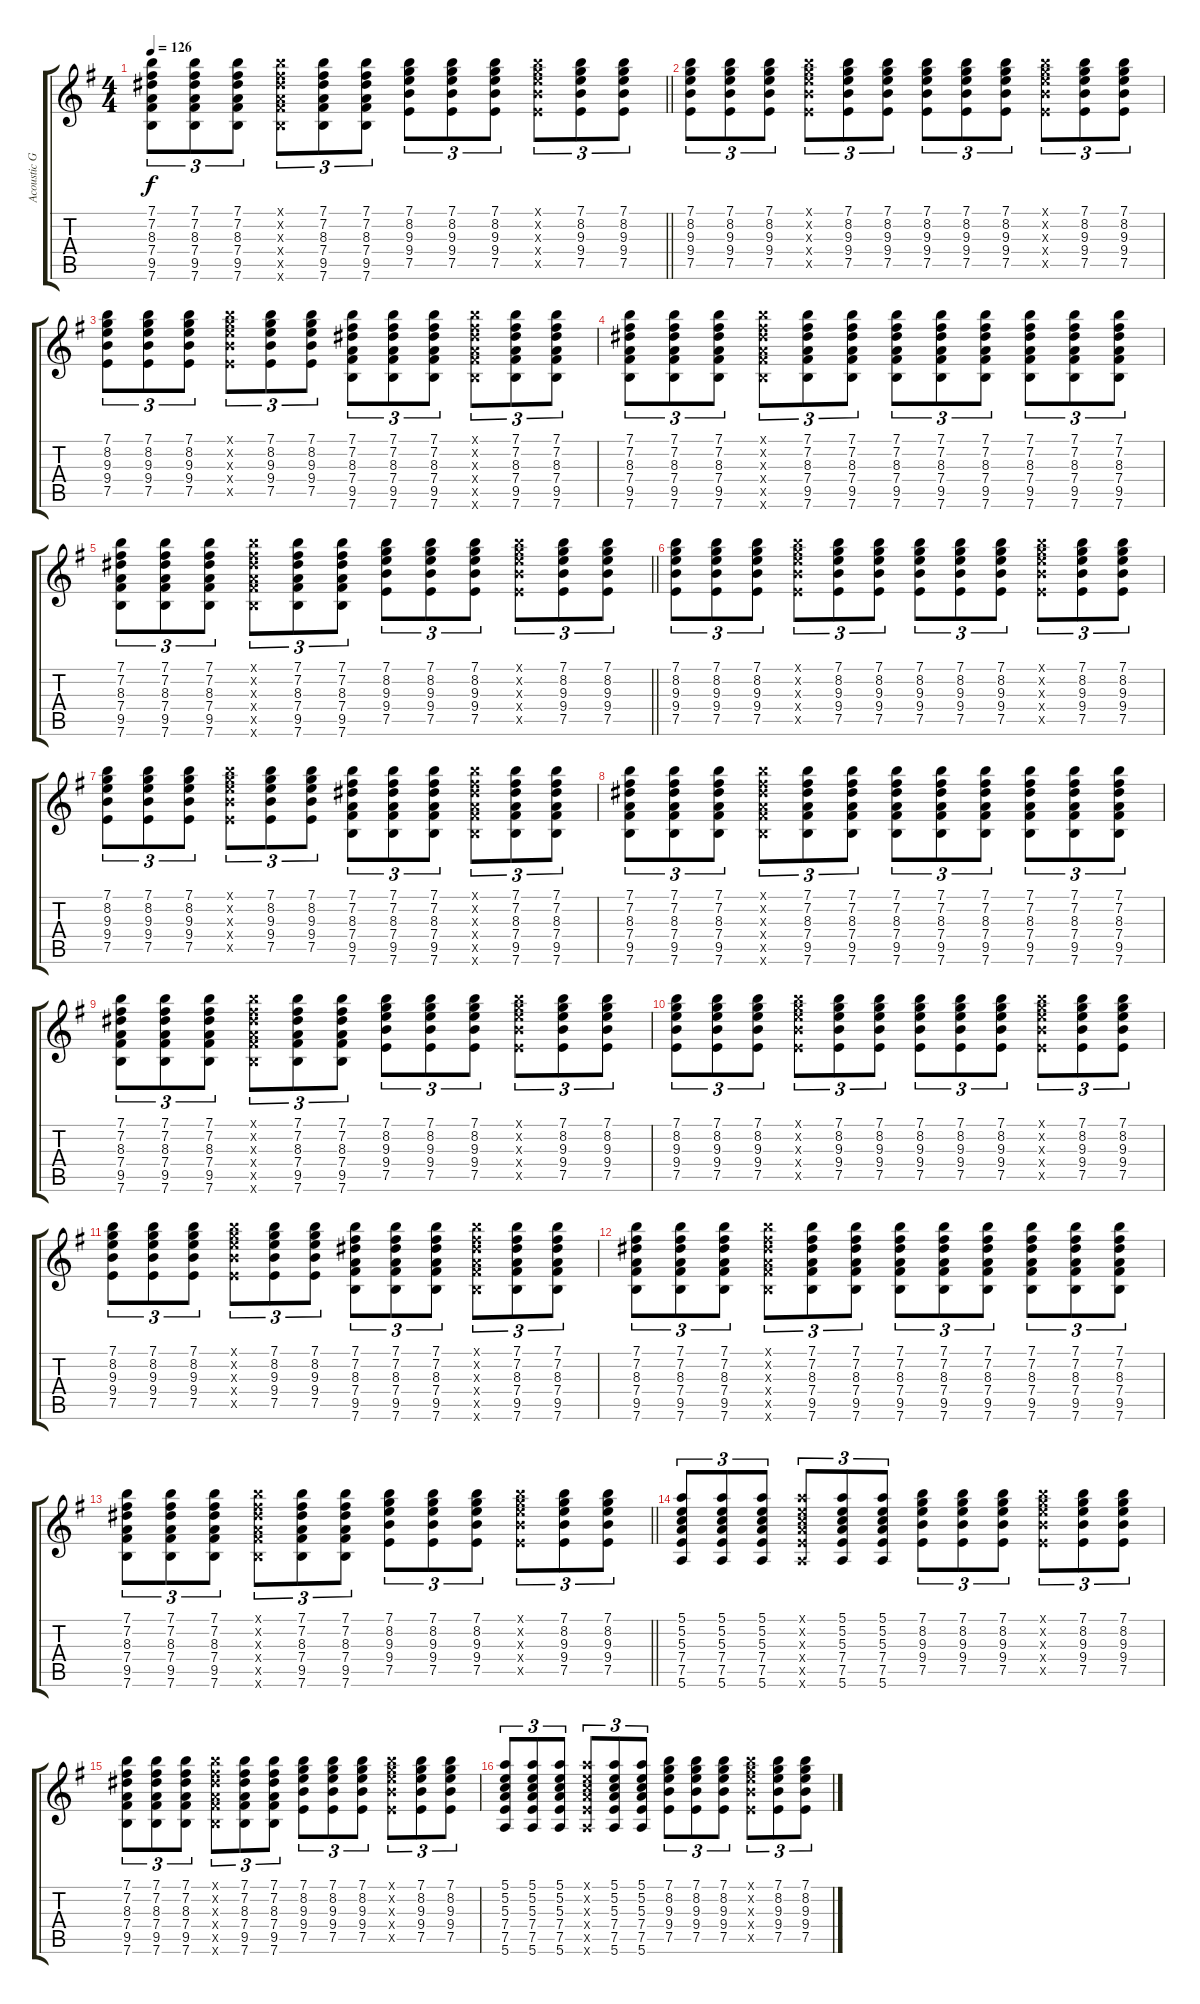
\track ("Acoustic Guitar" "Acoustic G") {instrument acousticguitarnylon}
\staff {score tabs}
\tuning (E4 B3 G3 D3 A2 E2) {hide}
\ts (4 4)
\tempo 126
\clef g2
\barLineRight lightlight
\ks g
(7.1 7.2 8.3 7.4 9.5 7.6).8{tu (3 2) dy f} (7.1 7.2 8.3 7.4 9.5 7.6).8{tu (3 2)} (7.1 7.2 8.3 7.4 9.5 7.6).8{tu (3 2)} (7.1{x} 7.2{x} 8.3{x} 7.4{x} 9.5{x} 7.6{x}).8{tu (3 2)} (7.1 7.2 8.3 7.4 9.5 7.6).8{tu (3 2)} (7.1 7.2 8.3 7.4 9.5 7.6).8{tu (3 2)} (7.1 8.2 9.3 9.4 7.5).8{tu (3 2)} (7.1 8.2 9.3 9.4 7.5).8{tu (3 2)} (7.1 8.2 9.3 9.4 7.5).8{tu (3 2)} (7.1{x} 8.2{x} 9.3{x} 9.4{x} 7.5{x}).8{tu (3 2)} (7.1 8.2 9.3 9.4 7.5).8{tu (3 2)} (7.1 8.2 9.3 9.4 7.5).8{tu (3 2)} |
(7.1 8.2 9.3 9.4 7.5).8{tu (3 2)} (7.1 8.2 9.3 9.4 7.5).8{tu (3 2)} (7.1 8.2 9.3 9.4 7.5).8{tu (3 2)} (7.1{x} 8.2{x} 9.3{x} 9.4{x} 7.5{x}).8{tu (3 2)} (7.1 8.2 9.3 9.4 7.5).8{tu (3 2)} (7.1 8.2 9.3 9.4 7.5).8{tu (3 2)} (7.1 8.2 9.3 9.4 7.5).8{tu (3 2)} (7.1 8.2 9.3 9.4 7.5).8{tu (3 2)} (7.1 8.2 9.3 9.4 7.5).8{tu (3 2)} (7.1{x} 8.2{x} 9.3{x} 9.4{x} 7.5{x}).8{tu (3 2)} (7.1 8.2 9.3 9.4 7.5).8{tu (3 2)} (7.1 8.2 9.3 9.4 7.5).8{tu (3 2)} |
(7.1 8.2 9.3 9.4 7.5).8{tu (3 2)} (7.1 8.2 9.3 9.4 7.5).8{tu (3 2)} (7.1 8.2 9.3 9.4 7.5).8{tu (3 2)} (7.1{x} 8.2{x} 9.3{x} 9.4{x} 7.5{x}).8{tu (3 2)} (7.1 8.2 9.3 9.4 7.5).8{tu (3 2)} (7.1 8.2 9.3 9.4 7.5).8{tu (3 2)} (7.1 7.2 8.3 7.4 9.5 7.6).8{tu (3 2)} (7.1 7.2 8.3 7.4 9.5 7.6).8{tu (3 2)} (7.1 7.2 8.3 7.4 9.5 7.6).8{tu (3 2)} (7.1{x} 7.2{x} 8.3{x} 7.4{x} 9.5{x} 7.6{x}).8{tu (3 2)} (7.1 7.2 8.3 7.4 9.5 7.6).8{tu (3 2)} (7.1 7.2 8.3 7.4 9.5 7.6).8{tu (3 2)} |
(7.1 7.2 8.3 7.4 9.5 7.6).8{tu (3 2)} (7.1 7.2 8.3 7.4 9.5 7.6).8{tu (3 2)} (7.1 7.2 8.3 7.4 9.5 7.6).8{tu (3 2)} (7.1{x} 7.2{x} 8.3{x} 7.4{x} 9.5{x} 7.6{x}).8{tu (3 2)} (7.1 7.2 8.3 7.4 9.5 7.6).8{tu (3 2)} (7.1 7.2 8.3 7.4 9.5 7.6).8{tu (3 2)} (7.1 7.2 8.3 7.4 9.5 7.6).8{tu (3 2)} (7.1 7.2 8.3 7.4 9.5 7.6).8{tu (3 2)} (7.1 7.2 8.3 7.4 9.5 7.6).8{tu (3 2)} (7.1 7.2 8.3 7.4 9.5 7.6).8{tu (3 2)} (7.1 7.2 8.3 7.4 9.5 7.6).8{tu (3 2)} (7.1 7.2 8.3 7.4 9.5 7.6).8{tu (3 2)} |
\barLineRight lightlight
(7.1 7.2 8.3 7.4 9.5 7.6).8{tu (3 2)} (7.1 7.2 8.3 7.4 9.5 7.6).8{tu (3 2)} (7.1 7.2 8.3 7.4 9.5 7.6).8{tu (3 2)} (7.1{x} 7.2{x} 8.3{x} 7.4{x} 9.5{x} 7.6{x}).8{tu (3 2)} (7.1 7.2 8.3 7.4 9.5 7.6).8{tu (3 2)} (7.1 7.2 8.3 7.4 9.5 7.6).8{tu (3 2)} (7.1 8.2 9.3 9.4 7.5).8{tu (3 2)} (7.1 8.2 9.3 9.4 7.5).8{tu (3 2)} (7.1 8.2 9.3 9.4 7.5).8{tu (3 2)} (7.1{x} 8.2{x} 9.3{x} 9.4{x} 7.5{x}).8{tu (3 2)} (7.1 8.2 9.3 9.4 7.5).8{tu (3 2)} (7.1 8.2 9.3 9.4 7.5).8{tu (3 2)} |
(7.1 8.2 9.3 9.4 7.5).8{tu (3 2)} (7.1 8.2 9.3 9.4 7.5).8{tu (3 2)} (7.1 8.2 9.3 9.4 7.5).8{tu (3 2)} (7.1{x} 8.2{x} 9.3{x} 9.4{x} 7.5{x}).8{tu (3 2)} (7.1 8.2 9.3 9.4 7.5).8{tu (3 2)} (7.1 8.2 9.3 9.4 7.5).8{tu (3 2)} (7.1 8.2 9.3 9.4 7.5).8{tu (3 2)} (7.1 8.2 9.3 9.4 7.5).8{tu (3 2)} (7.1 8.2 9.3 9.4 7.5).8{tu (3 2)} (7.1{x} 8.2{x} 9.3{x} 9.4{x} 7.5{x}).8{tu (3 2)} (7.1 8.2 9.3 9.4 7.5).8{tu (3 2)} (7.1 8.2 9.3 9.4 7.5).8{tu (3 2)} |
(7.1 8.2 9.3 9.4 7.5).8{tu (3 2)} (7.1 8.2 9.3 9.4 7.5).8{tu (3 2)} (7.1 8.2 9.3 9.4 7.5).8{tu (3 2)} (7.1{x} 8.2{x} 9.3{x} 9.4{x} 7.5{x}).8{tu (3 2)} (7.1 8.2 9.3 9.4 7.5).8{tu (3 2)} (7.1 8.2 9.3 9.4 7.5).8{tu (3 2)} (7.1 7.2 8.3 7.4 9.5 7.6).8{tu (3 2)} (7.1 7.2 8.3 7.4 9.5 7.6).8{tu (3 2)} (7.1 7.2 8.3 7.4 9.5 7.6).8{tu (3 2)} (7.1{x} 7.2{x} 8.3{x} 7.4{x} 9.5{x} 7.6{x}).8{tu (3 2)} (7.1 7.2 8.3 7.4 9.5 7.6).8{tu (3 2)} (7.1 7.2 8.3 7.4 9.5 7.6).8{tu (3 2)} |
(7.1 7.2 8.3 7.4 9.5 7.6).8{tu (3 2)} (7.1 7.2 8.3 7.4 9.5 7.6).8{tu (3 2)} (7.1 7.2 8.3 7.4 9.5 7.6).8{tu (3 2)} (7.1{x} 7.2{x} 8.3{x} 7.4{x} 9.5{x} 7.6{x}).8{tu (3 2)} (7.1 7.2 8.3 7.4 9.5 7.6).8{tu (3 2)} (7.1 7.2 8.3 7.4 9.5 7.6).8{tu (3 2)} (7.1 7.2 8.3 7.4 9.5 7.6).8{tu (3 2)} (7.1 7.2 8.3 7.4 9.5 7.6).8{tu (3 2)} (7.1 7.2 8.3 7.4 9.5 7.6).8{tu (3 2)} (7.1 7.2 8.3 7.4 9.5 7.6).8{tu (3 2)} (7.1 7.2 8.3 7.4 9.5 7.6).8{tu (3 2)} (7.1 7.2 8.3 7.4 9.5 7.6).8{tu (3 2)} |
(7.1 7.2 8.3 7.4 9.5 7.6).8{tu (3 2)} (7.1 7.2 8.3 7.4 9.5 7.6).8{tu (3 2)} (7.1 7.2 8.3 7.4 9.5 7.6).8{tu (3 2)} (7.1{x} 7.2{x} 8.3{x} 7.4{x} 9.5{x} 7.6{x}).8{tu (3 2)} (7.1 7.2 8.3 7.4 9.5 7.6).8{tu (3 2)} (7.1 7.2 8.3 7.4 9.5 7.6).8{tu (3 2)} (7.1 8.2 9.3 9.4 7.5).8{tu (3 2)} (7.1 8.2 9.3 9.4 7.5).8{tu (3 2)} (7.1 8.2 9.3 9.4 7.5).8{tu (3 2)} (7.1{x} 8.2{x} 9.3{x} 9.4{x} 7.5{x}).8{tu (3 2)} (7.1 8.2 9.3 9.4 7.5).8{tu (3 2)} (7.1 8.2 9.3 9.4 7.5).8{tu (3 2)} |
(7.1 8.2 9.3 9.4 7.5).8{tu (3 2)} (7.1 8.2 9.3 9.4 7.5).8{tu (3 2)} (7.1 8.2 9.3 9.4 7.5).8{tu (3 2)} (7.1{x} 8.2{x} 9.3{x} 9.4{x} 7.5{x}).8{tu (3 2)} (7.1 8.2 9.3 9.4 7.5).8{tu (3 2)} (7.1 8.2 9.3 9.4 7.5).8{tu (3 2)} (7.1 8.2 9.3 9.4 7.5).8{tu (3 2)} (7.1 8.2 9.3 9.4 7.5).8{tu (3 2)} (7.1 8.2 9.3 9.4 7.5).8{tu (3 2)} (7.1{x} 8.2{x} 9.3{x} 9.4{x} 7.5{x}).8{tu (3 2)} (7.1 8.2 9.3 9.4 7.5).8{tu (3 2)} (7.1 8.2 9.3 9.4 7.5).8{tu (3 2)} |
(7.1 8.2 9.3 9.4 7.5).8{tu (3 2)} (7.1 8.2 9.3 9.4 7.5).8{tu (3 2)} (7.1 8.2 9.3 9.4 7.5).8{tu (3 2)} (7.1{x} 8.2{x} 9.3{x} 9.4{x} 7.5{x}).8{tu (3 2)} (7.1 8.2 9.3 9.4 7.5).8{tu (3 2)} (7.1 8.2 9.3 9.4 7.5).8{tu (3 2)} (7.1 7.2 8.3 7.4 9.5 7.6).8{tu (3 2)} (7.1 7.2 8.3 7.4 9.5 7.6).8{tu (3 2)} (7.1 7.2 8.3 7.4 9.5 7.6).8{tu (3 2)} (7.1{x} 7.2{x} 8.3{x} 7.4{x} 9.5{x} 7.6{x}).8{tu (3 2)} (7.1 7.2 8.3 7.4 9.5 7.6).8{tu (3 2)} (7.1 7.2 8.3 7.4 9.5 7.6).8{tu (3 2)} |
(7.1 7.2 8.3 7.4 9.5 7.6).8{tu (3 2)} (7.1 7.2 8.3 7.4 9.5 7.6).8{tu (3 2)} (7.1 7.2 8.3 7.4 9.5 7.6).8{tu (3 2)} (7.1{x} 7.2{x} 8.3{x} 7.4{x} 9.5{x} 7.6{x}).8{tu (3 2)} (7.1 7.2 8.3 7.4 9.5 7.6).8{tu (3 2)} (7.1 7.2 8.3 7.4 9.5 7.6).8{tu (3 2)} (7.1 7.2 8.3 7.4 9.5 7.6).8{tu (3 2)} (7.1 7.2 8.3 7.4 9.5 7.6).8{tu (3 2)} (7.1 7.2 8.3 7.4 9.5 7.6).8{tu (3 2)} (7.1 7.2 8.3 7.4 9.5 7.6).8{tu (3 2)} (7.1 7.2 8.3 7.4 9.5 7.6).8{tu (3 2)} (7.1 7.2 8.3 7.4 9.5 7.6).8{tu (3 2)} |
\barLineRight lightlight
(7.1 7.2 8.3 7.4 9.5 7.6).8{tu (3 2)} (7.1 7.2 8.3 7.4 9.5 7.6).8{tu (3 2)} (7.1 7.2 8.3 7.4 9.5 7.6).8{tu (3 2)} (7.1{x} 7.2{x} 8.3{x} 7.4{x} 9.5{x} 7.6{x}).8{tu (3 2)} (7.1 7.2 8.3 7.4 9.5 7.6).8{tu (3 2)} (7.1 7.2 8.3 7.4 9.5 7.6).8{tu (3 2)} (7.1 8.2 9.3 9.4 7.5).8{tu (3 2)} (7.1 8.2 9.3 9.4 7.5).8{tu (3 2)} (7.1 8.2 9.3 9.4 7.5).8{tu (3 2)} (7.1{x} 8.2{x} 9.3{x} 9.4{x} 7.5{x}).8{tu (3 2)} (7.1 8.2 9.3 9.4 7.5).8{tu (3 2)} (7.1 8.2 9.3 9.4 7.5).8{tu (3 2)} |
(5.1 5.2 5.3 7.4 7.5 5.6).8{tu (3 2)} (5.1 5.2 5.3 7.4 7.5 5.6).8{tu (3 2)} (5.1 5.2 5.3 7.4 7.5 5.6).8{tu (3 2)} (5.1{x} 5.2{x} 5.3{x} 7.4{x} 7.5{x} 5.6{x}).8{tu (3 2)} (5.1 5.2 5.3 7.4 7.5 5.6).8{tu (3 2)} (5.1 5.2 5.3 7.4 7.5 5.6).8{tu (3 2)} (7.1 8.2 9.3 9.4 7.5).8{tu (3 2)} (7.1 8.2 9.3 9.4 7.5).8{tu (3 2)} (7.1 8.2 9.3 9.4 7.5).8{tu (3 2)} (7.1{x} 8.2{x} 9.3{x} 9.4{x} 7.5{x}).8{tu (3 2)} (7.1 8.2 9.3 9.4 7.5).8{tu (3 2)} (7.1 8.2 9.3 9.4 7.5).8{tu (3 2)} |
(7.1 7.2 8.3 7.4 9.5 7.6).8{tu (3 2)} (7.1 7.2 8.3 7.4 9.5 7.6).8{tu (3 2)} (7.1 7.2 8.3 7.4 9.5 7.6).8{tu (3 2)} (7.1{x} 7.2{x} 8.3{x} 7.4{x} 9.5{x} 7.6{x}).8{tu (3 2)} (7.1 7.2 8.3 7.4 9.5 7.6).8{tu (3 2)} (7.1 7.2 8.3 7.4 9.5 7.6).8{tu (3 2)} (7.1 8.2 9.3 9.4 7.5).8{tu (3 2)} (7.1 8.2 9.3 9.4 7.5).8{tu (3 2)} (7.1 8.2 9.3 9.4 7.5).8{tu (3 2)} (7.1{x} 8.2{x} 9.3{x} 9.4{x} 7.5{x}).8{tu (3 2)} (7.1 8.2 9.3 9.4 7.5).8{tu (3 2)} (7.1 8.2 9.3 9.4 7.5).8{tu (3 2)} |
(5.1 5.2 5.3 7.4 7.5 5.6).8{tu (3 2)} (5.1 5.2 5.3 7.4 7.5 5.6).8{tu (3 2)} (5.1 5.2 5.3 7.4 7.5 5.6).8{tu (3 2)} (5.1{x} 5.2{x} 5.3{x} 7.4{x} 7.5{x} 5.6{x}).8{tu (3 2)} (5.1 5.2 5.3 7.4 7.5 5.6).8{tu (3 2)} (5.1 5.2 5.3 7.4 7.5 5.6).8{tu (3 2)} (7.1 8.2 9.3 9.4 7.5).8{tu (3 2)} (7.1 8.2 9.3 9.4 7.5).8{tu (3 2)} (7.1 8.2 9.3 9.4 7.5).8{tu (3 2)} (7.1{x} 8.2{x} 9.3{x} 9.4{x} 7.5{x}).8{tu (3 2)} (7.1 8.2 9.3 9.4 7.5).8{tu (3 2)} (7.1 8.2 9.3 9.4 7.5).8{tu (3 2)}
